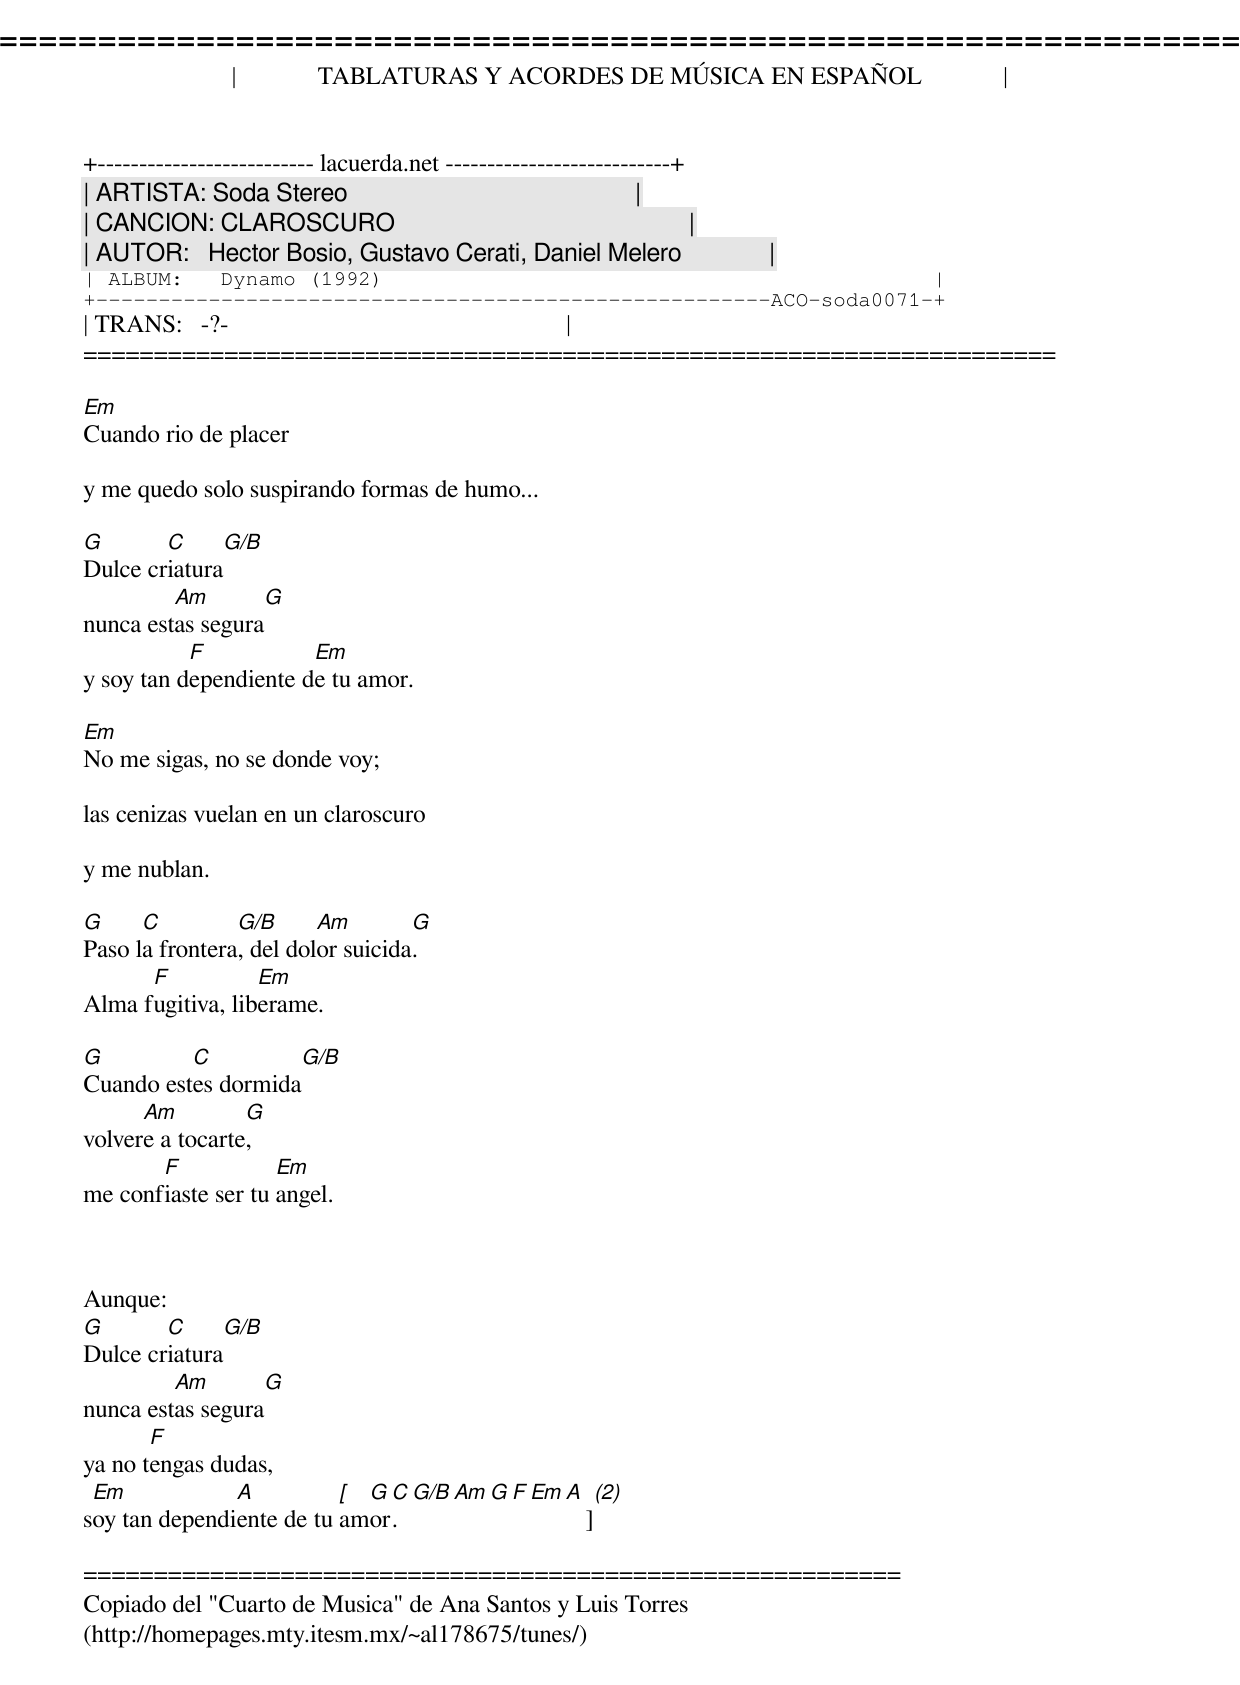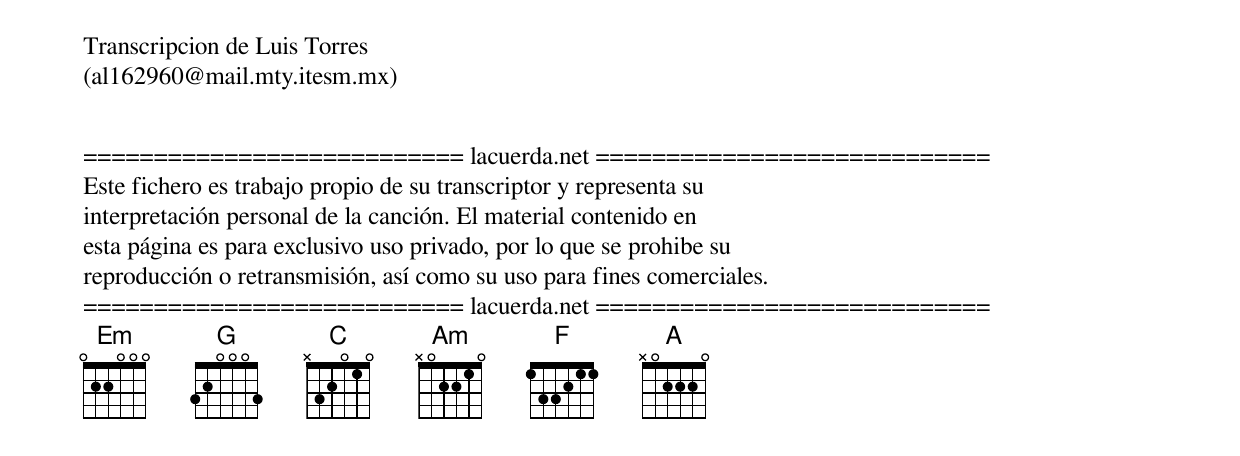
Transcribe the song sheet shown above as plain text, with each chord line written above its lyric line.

=====================================================================
|             TABLATURAS Y ACORDES DE MÚSICA EN ESPAÑOL             |
+-------------------------- lacuerda.net ---------------------------+
| ARTISTA: Soda Stereo                                              |
| CANCION: CLAROSCURO                                               |
| AUTOR:   Hector Bosio, Gustavo Cerati, Daniel Melero              |
| ALBUM:   Dynamo (1992)                                            |
+------------------------------------------------------ACO-soda0071-+
| TRANS:   -?-                                                      |
=====================================================================

Em
Cuando rio de placer

y me quedo solo suspirando formas de humo...

G       C      G/B
Dulce criatura
         Am       G
nunca estas segura
           F           Em
y soy tan dependiente de tu amor.

Em
No me sigas, no se donde voy;

las cenizas vuelan en un claroscuro

y me nublan.

G     C         G/B      Am        G
Paso la frontera, del dolor suicida.
      F           Em
Alma fugitiva, liberame.

G         C         G/B
Cuando estes dormida
      Am         G
volvere a tocarte,
       F            Em
me confiaste ser tu angel.



Aunque:
G       C      G/B
Dulce criatura
         Am       G
nunca estas segura
       F
ya no tengas dudas,
 Em            A          [ G C G/B Am G F Em A ] (2)
soy tan dependiente de tu amor.

==========================================================
Copiado del "Cuarto de Musica" de Ana Santos y Luis Torres
(http://homepages.mty.itesm.mx/~al178675/tunes/)
Transcripcion de Luis Torres
(al162960@mail.mty.itesm.mx)


=========================== lacuerda.net ============================
Este fichero es trabajo propio de su transcriptor y representa su
interpretación personal de la canción. El material contenido en
esta página es para exclusivo uso privado, por lo que se prohibe su
reproducción o retransmisión, así como su uso para fines comerciales.
=========================== lacuerda.net ============================
